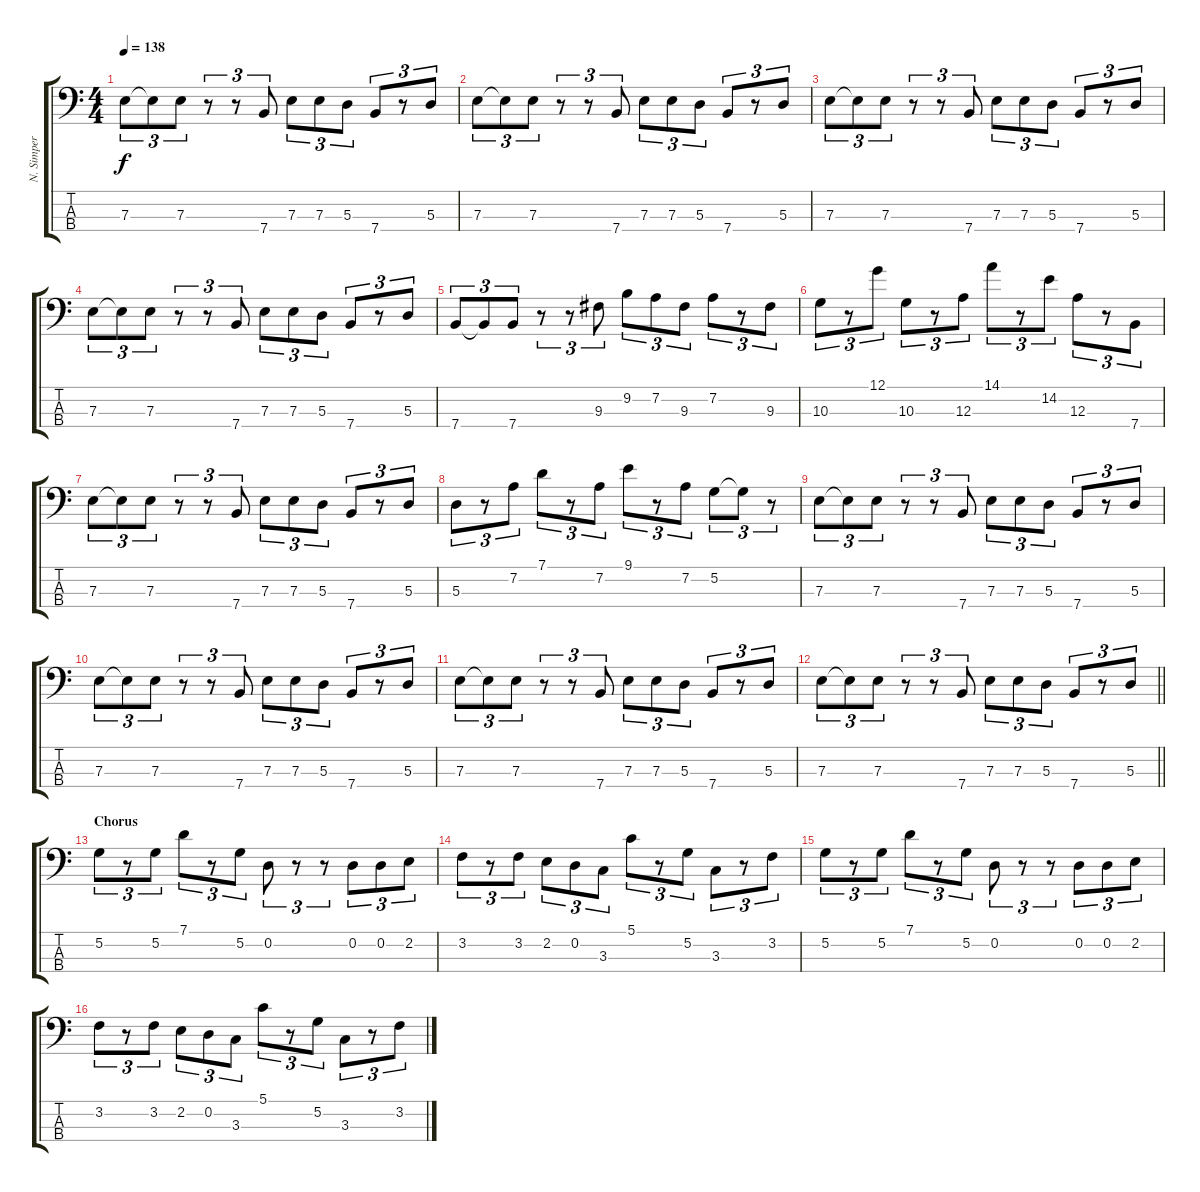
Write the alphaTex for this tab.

\track ("N. Simper" "N. Simper") {instrument electricbassfinger}
\staff {score tabs}
\tuning (G2 D2 A1 E1) {hide}
\ts (4 4)
\tempo 138
\clef f4
\ks c
7.3.8{tu (3 2) dy f} 7.3{t}.8{tu (3 2)} 7.3.8{tu (3 2)} r.8{tu (3 2)} r.8{tu (3 2)} 7.4.8{tu (3 2)} 7.3.8{tu (3 2)} 7.3.8{tu (3 2)} 5.3.8{tu (3 2)} 7.4.8{tu (3 2)} r.8{tu (3 2)} 5.3.8{tu (3 2)} |
7.3.8{tu (3 2)} 7.3{t}.8{tu (3 2)} 7.3.8{tu (3 2)} r.8{tu (3 2)} r.8{tu (3 2)} 7.4.8{tu (3 2)} 7.3.8{tu (3 2)} 7.3.8{tu (3 2)} 5.3.8{tu (3 2)} 7.4.8{tu (3 2)} r.8{tu (3 2)} 5.3.8{tu (3 2)} |
7.3.8{tu (3 2)} 7.3{t}.8{tu (3 2)} 7.3.8{tu (3 2)} r.8{tu (3 2)} r.8{tu (3 2)} 7.4.8{tu (3 2)} 7.3.8{tu (3 2)} 7.3.8{tu (3 2)} 5.3.8{tu (3 2)} 7.4.8{tu (3 2)} r.8{tu (3 2)} 5.3.8{tu (3 2)} |
7.3.8{tu (3 2)} 7.3{t}.8{tu (3 2)} 7.3.8{tu (3 2)} r.8{tu (3 2)} r.8{tu (3 2)} 7.4.8{tu (3 2)} 7.3.8{tu (3 2)} 7.3.8{tu (3 2)} 5.3.8{tu (3 2)} 7.4.8{tu (3 2)} r.8{tu (3 2)} 5.3.8{tu (3 2)} |
7.4.8{tu (3 2)} 7.4{t}.8{tu (3 2)} 7.4.8{tu (3 2)} r.8{tu (3 2)} r.8{tu (3 2)} 9.3.8{tu (3 2)} 9.2.8{tu (3 2)} 7.2.8{tu (3 2)} 9.3.8{tu (3 2)} 7.2.8{tu (3 2)} r.8{tu (3 2)} 9.3.8{tu (3 2)} |
10.3.8{tu (3 2)} r.8{tu (3 2)} 12.1.8{tu (3 2)} 10.3.8{tu (3 2)} r.8{tu (3 2)} 12.3.8{tu (3 2)} 14.1.8{tu (3 2)} r.8{tu (3 2)} 14.2.8{tu (3 2)} 12.3.8{tu (3 2)} r.8{tu (3 2)} 7.4.8{tu (3 2)} |
7.3.8{tu (3 2)} 7.3{t}.8{tu (3 2)} 7.3.8{tu (3 2)} r.8{tu (3 2)} r.8{tu (3 2)} 7.4.8{tu (3 2)} 7.3.8{tu (3 2)} 7.3.8{tu (3 2)} 5.3.8{tu (3 2)} 7.4.8{tu (3 2)} r.8{tu (3 2)} 5.3.8{tu (3 2)} |
5.3.8{tu (3 2)} r.8{tu (3 2)} 7.2.8{tu (3 2)} 7.1.8{tu (3 2)} r.8{tu (3 2)} 7.2.8{tu (3 2)} 9.1.8{tu (3 2)} r.8{tu (3 2)} 7.2.8{tu (3 2)} 5.2.8{tu (3 2)} 5.2{t}.8{tu (3 2)} r.8{tu (3 2)} |
7.3.8{tu (3 2)} 7.3{t}.8{tu (3 2)} 7.3.8{tu (3 2)} r.8{tu (3 2)} r.8{tu (3 2)} 7.4.8{tu (3 2)} 7.3.8{tu (3 2)} 7.3.8{tu (3 2)} 5.3.8{tu (3 2)} 7.4.8{tu (3 2)} r.8{tu (3 2)} 5.3.8{tu (3 2)} |
7.3.8{tu (3 2)} 7.3{t}.8{tu (3 2)} 7.3.8{tu (3 2)} r.8{tu (3 2)} r.8{tu (3 2)} 7.4.8{tu (3 2)} 7.3.8{tu (3 2)} 7.3.8{tu (3 2)} 5.3.8{tu (3 2)} 7.4.8{tu (3 2)} r.8{tu (3 2)} 5.3.8{tu (3 2)} |
7.3.8{tu (3 2)} 7.3{t}.8{tu (3 2)} 7.3.8{tu (3 2)} r.8{tu (3 2)} r.8{tu (3 2)} 7.4.8{tu (3 2)} 7.3.8{tu (3 2)} 7.3.8{tu (3 2)} 5.3.8{tu (3 2)} 7.4.8{tu (3 2)} r.8{tu (3 2)} 5.3.8{tu (3 2)} |
\barLineRight lightlight
7.3.8{tu (3 2)} 7.3{t}.8{tu (3 2)} 7.3.8{tu (3 2)} r.8{tu (3 2)} r.8{tu (3 2)} 7.4.8{tu (3 2)} 7.3.8{tu (3 2)} 7.3.8{tu (3 2)} 5.3.8{tu (3 2)} 7.4.8{tu (3 2)} r.8{tu (3 2)} 5.3.8{tu (3 2)} |
\section ("" "Chorus")
5.2.8{tu (3 2)} r.8{tu (3 2)} 5.2.8{tu (3 2)} 7.1.8{tu (3 2)} r.8{tu (3 2)} 5.2.8{tu (3 2)} 0.2.8{tu (3 2)} r.8{tu (3 2)} r.8{tu (3 2)} 0.2.8{tu (3 2)} 0.2.8{tu (3 2)} 2.2.8{tu (3 2)} |
3.2.8{tu (3 2)} r.8{tu (3 2)} 3.2.8{tu (3 2)} 2.2.8{tu (3 2)} 0.2.8{tu (3 2)} 3.3.8{tu (3 2)} 5.1.8{tu (3 2)} r.8{tu (3 2)} 5.2.8{tu (3 2)} 3.3.8{tu (3 2)} r.8{tu (3 2)} 3.2.8{tu (3 2)} |
5.2.8{tu (3 2)} r.8{tu (3 2)} 5.2.8{tu (3 2)} 7.1.8{tu (3 2)} r.8{tu (3 2)} 5.2.8{tu (3 2)} 0.2.8{tu (3 2)} r.8{tu (3 2)} r.8{tu (3 2)} 0.2.8{tu (3 2)} 0.2.8{tu (3 2)} 2.2.8{tu (3 2)} |
3.2.8{tu (3 2)} r.8{tu (3 2)} 3.2.8{tu (3 2)} 2.2.8{tu (3 2)} 0.2.8{tu (3 2)} 3.3.8{tu (3 2)} 5.1.8{tu (3 2)} r.8{tu (3 2)} 5.2.8{tu (3 2)} 3.3.8{tu (3 2)} r.8{tu (3 2)} 3.2.8{tu (3 2)}
